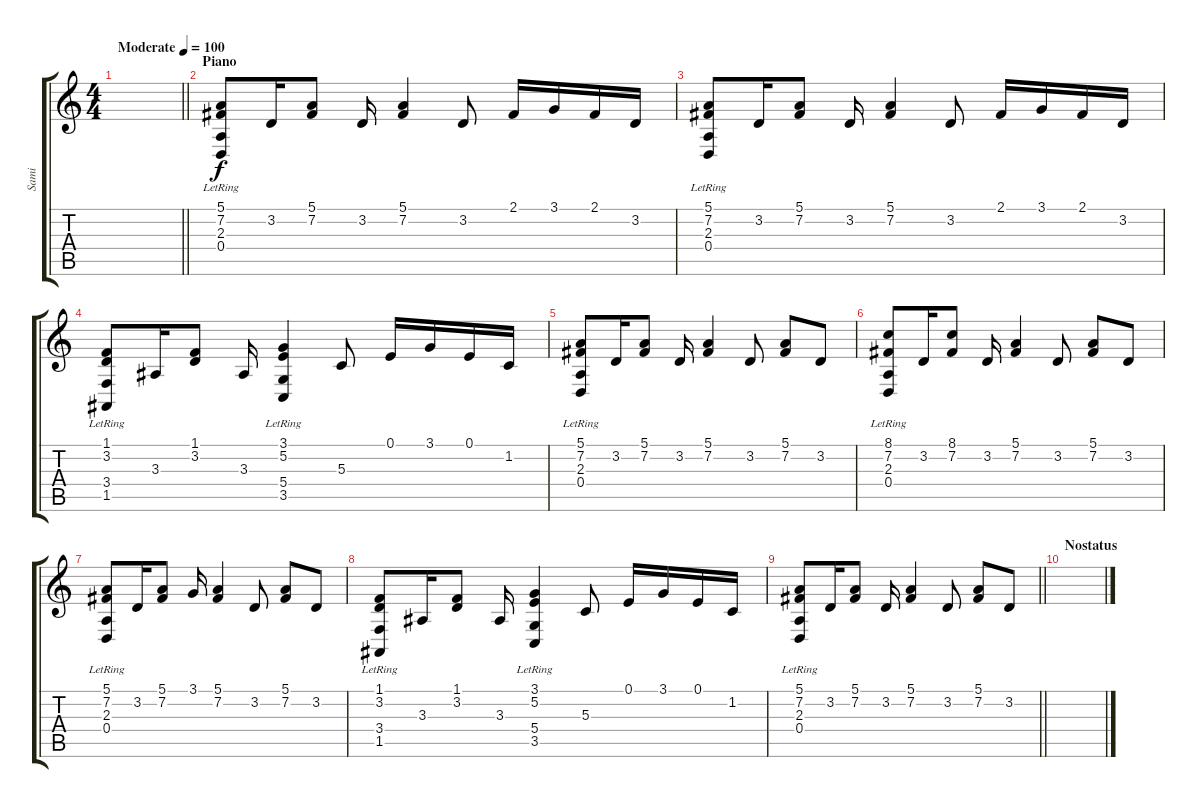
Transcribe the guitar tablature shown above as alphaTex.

\track ("Sami" "Sami") {instrument brightacousticpiano}
\staff {score tabs}
\tuning (E4 B3 G3 D3 A2 E2) {hide}
\ts (4 4)
\tempo (100 "Moderate")
\clef g2
\barLineRight lightlight
\ks c
|
\section ("" "Piano")
(5.1 7.2 2.3{lr} 0.4{lr}).8 3.2.16 (5.1 7.2).8 3.2.16 (5.1 7.2).4 3.2.8 2.1.16 3.1.16 2.1.16 3.2.16 |
(5.1 7.2 2.3{lr} 0.4{lr}).8 3.2.16 (5.1 7.2).8 3.2.16 (5.1 7.2).4 3.2.8 2.1.16 3.1.16 2.1.16 3.2.16 |
(1.1 3.2 3.4{lr} 1.5{lr}).8 3.3.16 (1.1 3.2).8 3.3.16 (3.1 5.2 5.4{lr} 3.5{lr}).4 5.3.8 0.1.16 3.1.16 0.1.16 1.2.16 |
(5.1 7.2 2.3{lr} 0.4{lr}).8 3.2.16 (5.1 7.2).8 3.2.16 (5.1 7.2).4 3.2.8 (5.1 7.2).8 3.2.8 |
(8.1 7.2 2.3{lr} 0.4{lr}).8 3.2.16 (8.1 7.2).8 3.2.16 (5.1 7.2).4 3.2.8 (5.1 7.2).8 3.2.8 |
(5.1 7.2 2.3{lr} 0.4{lr}).8 3.2.16 (5.1 7.2).8 3.1.16 (5.1 7.2).4 3.2.8 (5.1 7.2).8 3.2.8 |
(1.1 3.2 3.4{lr} 1.5{lr}).8 3.3.16 (1.1 3.2).8 3.3.16 (3.1 5.2 5.4{lr} 3.5{lr}).4 5.3.8 0.1.16 3.1.16 0.1.16 1.2.16 |
\barLineRight lightlight
(5.1 7.2 2.3{lr} 0.4{lr}).8 3.2.16 (5.1 7.2).8 3.2.16 (5.1 7.2).4 3.2.8 (5.1 7.2).8 3.2.8 |
\section ("" "Nostatus")
